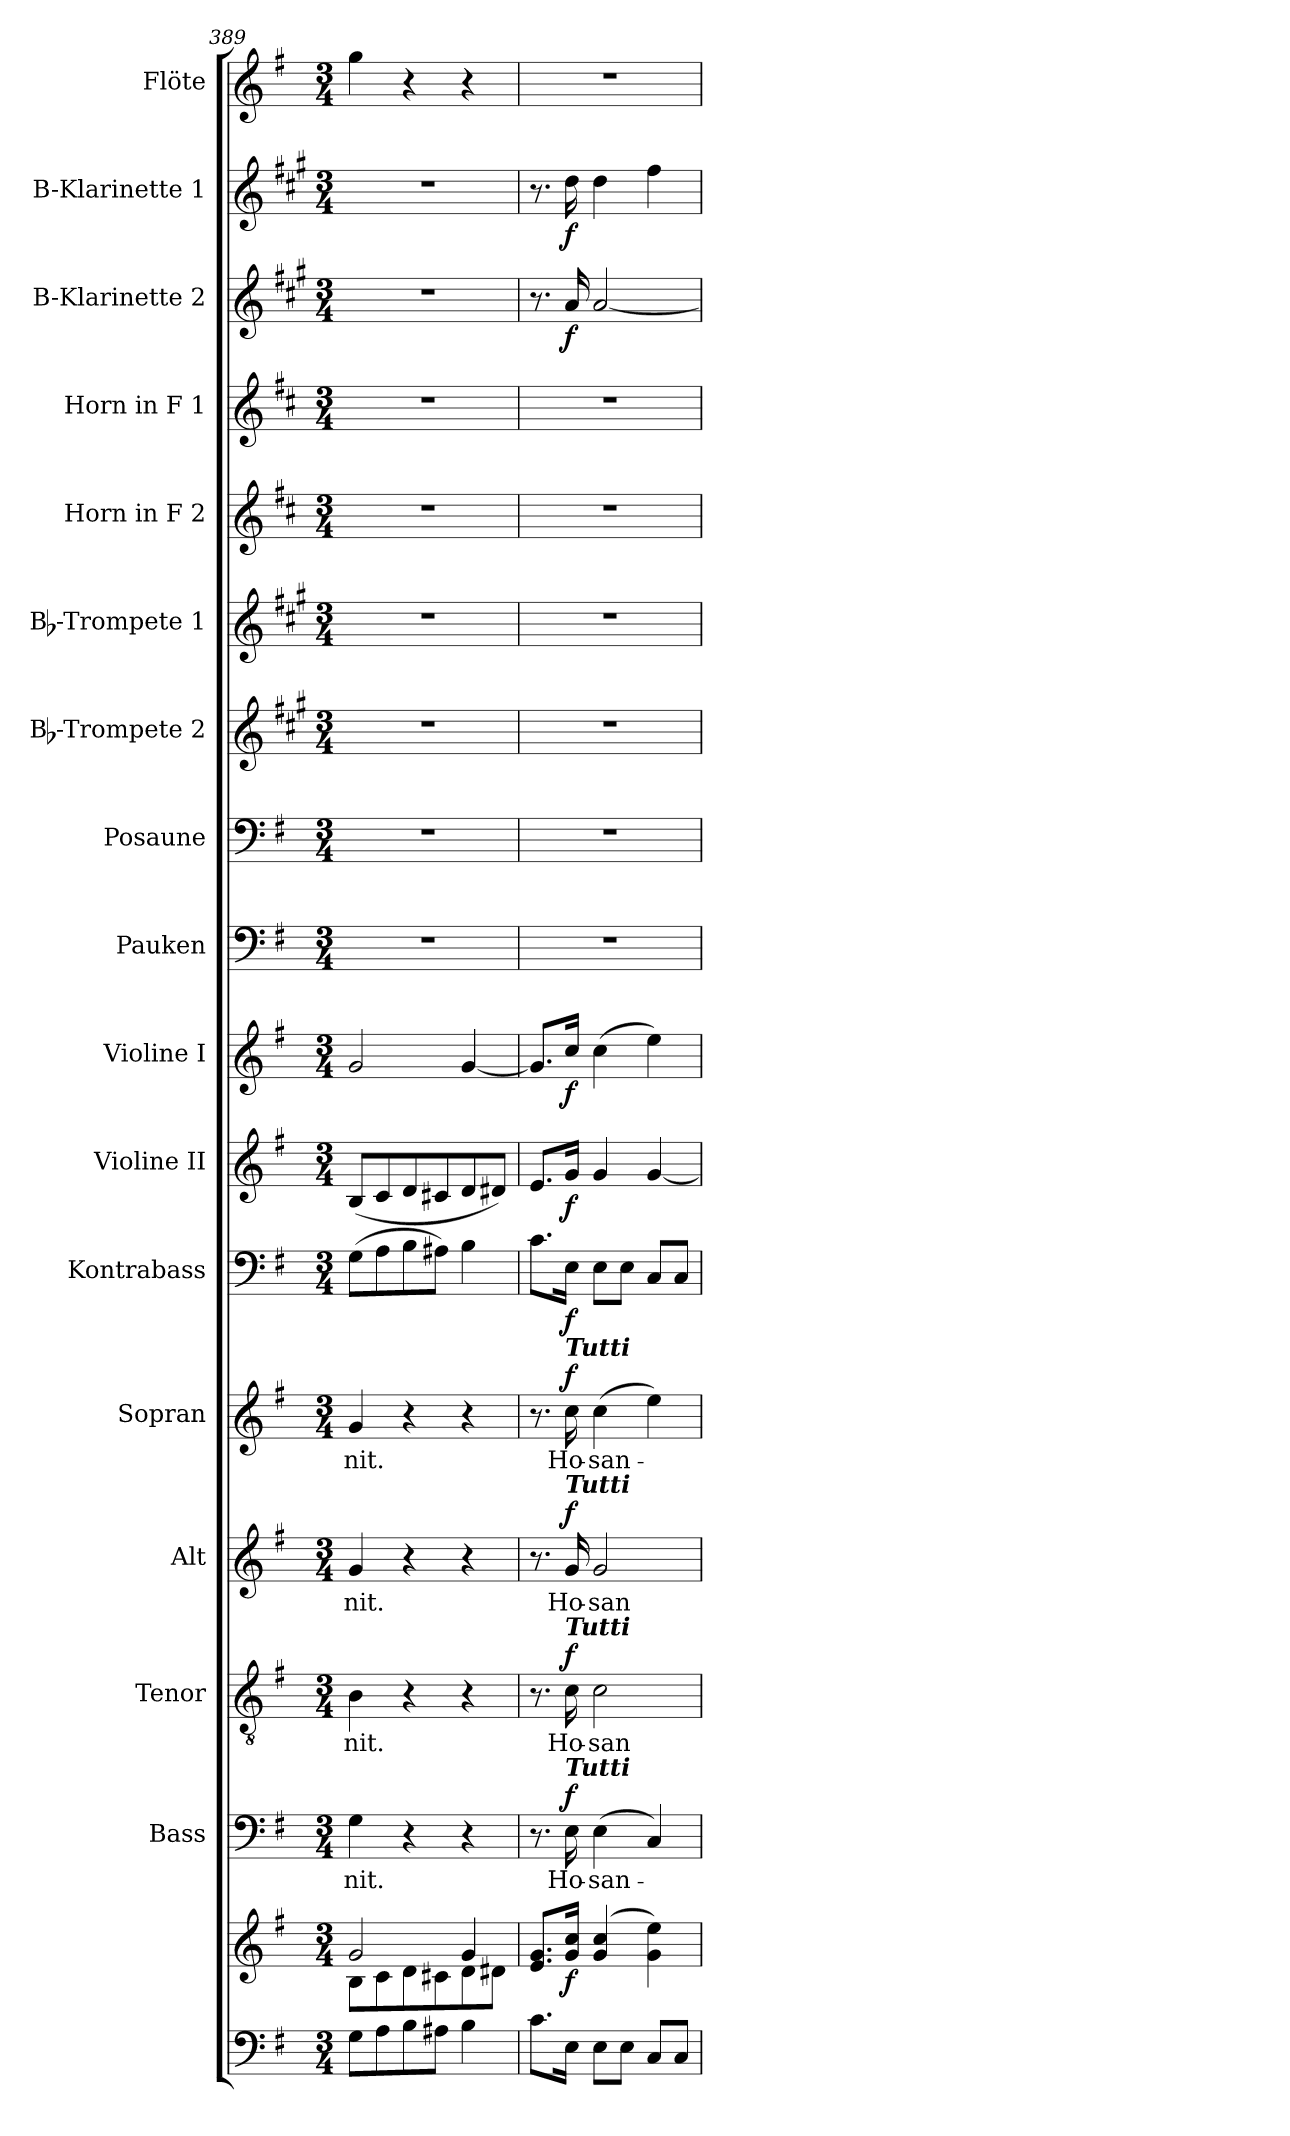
**kern	**kern	**dynam	**kern	**text	**dynam	**kern	**text	**dynam	**kern	**text	**dynam	**kern	**text	**dynam	**kern	**dynam	**kern	**dynam	**kern	**dynam	**kern	**kern	**kern	**kern	**kern	**kern	**kern	**dynam	**kern	**dynam	**kern
*part17	*part17	*part17	*part16	*part16	*part16	*part15	*part15	*part15	*part14	*part14	*part14	*part13	*part13	*part13	*part12	*part12	*part11	*part11	*part10	*part10	*part9	*part8	*part7	*part6	*part5	*part4	*part3	*part3	*part2	*part2	*part1
*staff18	*staff17	*staff17/18	*staff16	*staff16	*staff16	*staff15	*staff15	*staff15	*staff14	*staff14	*staff14	*staff13	*staff13	*staff13	*staff12	*staff12	*staff11	*staff11	*staff10	*staff10	*staff9	*staff8	*staff7	*staff6	*staff5	*staff4	*staff3	*staff3	*staff2	*staff2	*staff1
*	*	*	*I"Bass	*	*	*I"Tenor	*	*	*I"Alt	*	*	*I"Sopran	*	*	*I"Kontrabass	*	*I"Violine II	*	*I"Violine I	*	*I"Pauken	*I"Posaune	*I"Bb-Trompete 2	*I"Bb-Trompete 1	*I"Horn in F 2	*I"Horn in F 1	*I"B-Klarinette 2	*	*I"B-Klarinette 1	*	*I"Flöte
*	*	*	*I'B.	*	*	*I'T.	*	*	*I'A.	*	*	*I'S.	*	*	*I'Kb.	*	*I'Vl. II	*	*I'Vl. I	*	*I'Pk.	*I'Pos.	*I'Bb Trp. 2	*I'Bb Trp. 1	*I'Hrn. 2	*I'Hrn. 1	*I'B Kl. 2	*	*I'B Kl. 1	*	*I'Fl.
*clefF4	*clefG2	*	*clefF4	*	*	*clefGv2	*	*	*clefG2	*	*	*clefG2	*	*	*clefF4	*	*clefG2	*	*clefG2	*	*clefF4	*clefF4	*clefG2	*clefG2	*clefG2	*clefG2	*clefG2	*	*clefG2	*	*clefG2
*	*	*	*	*	*	*	*	*	*	*	*	*	*	*	*ITrd7c12	*	*	*	*	*	*	*	*ITrd1c2	*ITrd1c2	*ITrd4c7	*ITrd4c7	*ITrd1c2	*	*ITrd1c2	*	*
*k[f#]	*k[f#]	*	*k[f#]	*	*	*k[f#]	*	*	*k[f#]	*	*	*k[f#]	*	*	*k[f#]	*	*k[f#]	*	*k[f#]	*	*k[f#]	*k[f#]	*k[f#]	*k[f#]	*k[f#]	*k[f#]	*k[f#]	*	*k[f#]	*	*k[f#]
*G:	*G:	*	*G:	*	*	*G:	*	*	*G:	*	*	*G:	*	*	*G:	*	*G:	*	*G:	*	*G:	*G:	*G:	*G:	*G:	*G:	*G:	*	*G:	*	*G:
*M3/4	*M3/4	*	*M3/4	*	*	*M3/4	*	*	*M3/4	*	*	*M3/4	*	*	*M3/4	*	*M3/4	*	*M3/4	*	*M3/4	*M3/4	*M3/4	*M3/4	*M3/4	*M3/4	*M3/4	*	*M3/4	*	*M3/4
=389	=389	=389	=389	=389	=389	=389	=389	=389	=389	=389	=389	=389	=389	=389	=389	=389	=389	=389	=389	=389	=389	=389	=389	=389	=389	=389	=389	=389	=389	=389	=389
*	*^	*	*	*	*	*	*	*	*	*	*	*	*	*	*	*	*	*	*	*	*	*	*	*	*	*	*	*	*	*	*
!	!	!	!	!	!LO:LY:b	!	!	!LO:LY:b	!	!	!LO:LY:b	!	!	!LO:LY:b	!	!	!	!	!	!	!	!	!	!	!	!	!	!	!	!	!	!
8G\L	2g/	8B\L	.	4G\	-nit.	.	4B\	-nit.	.	4g/	-nit.	.	4g/	-nit.	.	(>8GG\L	.	(<8B/L	.	2g/	.	2.r	2.r	2.r	2.r	2.r	2.r	2.r	.	2.r	.	4gg\
8A\	.	8c\	.	.	.	.	.	.	.	.	.	.	.	.	.	8AA\	.	8c/	.	.	.	.	.	.	.	.	.	.	.	.	.	.
8B\	.	8d\	.	4r	.	.	4r	.	.	4r	.	.	4r	.	.	8BB\	.	8d/	.	.	.	.	.	.	.	.	.	.	.	.	.	4r
8A#X\J	.	8c#X\	.	.	.	.	.	.	.	.	.	.	.	.	.	8AA#X\J)	.	8c#X/	.	.	.	.	.	.	.	.	.	.	.	.	.	.
4B\	4g/	8d\	.	4r	.	.	4r	.	.	4r	.	.	4r	.	.	4BB\	.	8d/	.	[4g/	.	.	.	.	.	.	.	.	.	.	.	4r
.	.	8d#X\J	.	.	.	.	.	.	.	.	.	.	.	.	.	.	.	8d#X/J)	.	.	.	.	.	.	.	.	.	.	.	.	.	.
*	*v	*v	*	*	*	*	*	*	*	*	*	*	*	*	*	*	*	*	*	*	*	*	*	*	*	*	*	*	*	*	*	*
=390	=390	=390	=390	=390	=390	=390	=390	=390	=390	=390	=390	=390	=390	=390	=390	=390	=390	=390	=390	=390	=390	=390	=390	=390	=390	=390	=390	=390	=390	=390	=390
8.c\L	8.e/ 8.g/L	.	8.r	.	.	8.r	.	.	8.r	.	.	8.r	.	.	8.C\L	.	8.e/L	.	8.g/L]	.	2.r	2.r	2.r	2.r	2.r	2.r	8.r	.	8.r	.	2.r
!	!	!	!	!	!	!	!	!	!	!	!	!LO:TX:a:Bi:t=Tutti	!	!	!	!	!	!	!	!	!	!	!	!	!	!	!	!	!	!	!
!	!	!	!	!	!	!	!	!	!LO:TX:a:Bi:t=Tutti	!	!	!	!	!	!	!	!	!	!	!	!	!	!	!	!	!	!	!	!	!	!
!	!	!	!	!	!	!LO:TX:a:Bi:t=Tutti	!	!	!	!	!	!	!	!	!	!	!	!	!	!	!	!	!	!	!	!	!	!	!	!	!
!	!	!	!LO:TX:a:Bi:t=Tutti	!	!	!	!	!	!	!	!	!	!	!	!	!	!	!	!	!	!	!	!	!	!	!	!	!	!	!	!
!	!	!LO:DY:b	!	!LO:LY:b	!LO:DY:a	!	!LO:LY:b	!LO:DY:a	!	!LO:LY:b	!LO:DY:a	!	!LO:LY:b	!LO:DY:a	!	!LO:DY:b	!	!LO:DY:b	!	!LO:DY:b	!	!	!	!	!	!	!	!LO:DY:b	!	!LO:DY:b	!
16E\Jk	16g/ 16cc/Jk	f	16E\	Ho-	f	16c\	Ho-	f	16g/	Ho-	f	16cc\	Ho-	f	16EE\Jk	f	16g/Jk	f	16cc/Jk	f	.	.	.	.	.	.	16g/	f	16cc\	f	.
!	!	!	!	!LO:LY:b	!	!	!LO:LY:b	!	!	!LO:LY:b	!	!	!LO:LY:b	!	!	!	!	!	!	!	!	!	!	!	!	!	!	!	!	!	!
8E\L	(4g/ 4cc/	.	(>4E\	-san-	.	2c\	-san-	.	2g/	-san-	.	(>4cc\	-san-	.	8EE\L	.	4g/	.	(>4cc\	.	.	.	.	.	.	.	[2g/	.	4cc\	.	.
8E\J	.	.	.	.	.	.	.	.	.	.	.	.	.	.	8EE\J	.	.	.	.	.	.	.	.	.	.	.	.	.	.	.	.
8C/L	4g\ 4ee\)	.	4C/)	.	.	.	.	.	.	.	.	4ee\)	.	.	8CC/L	.	[4g/	.	4ee\)	.	.	.	.	.	.	.	.	.	4ee\	.	.
8C/J	.	.	.	.	.	.	.	.	.	.	.	.	.	.	8CC/J	.	.	.	.	.	.	.	.	.	.	.	.	.	.	.	.
=	=	=	=	=	=	=	=	=	=	=	=	=	=	=	=	=	=	=	=	=	=	=	=	=	=	=	=	=	=	=	=
*-	*-	*-	*-	*-	*-	*-	*-	*-	*-	*-	*-	*-	*-	*-	*-	*-	*-	*-	*-	*-	*-	*-	*-	*-	*-	*-	*-	*-	*-	*-	*-
